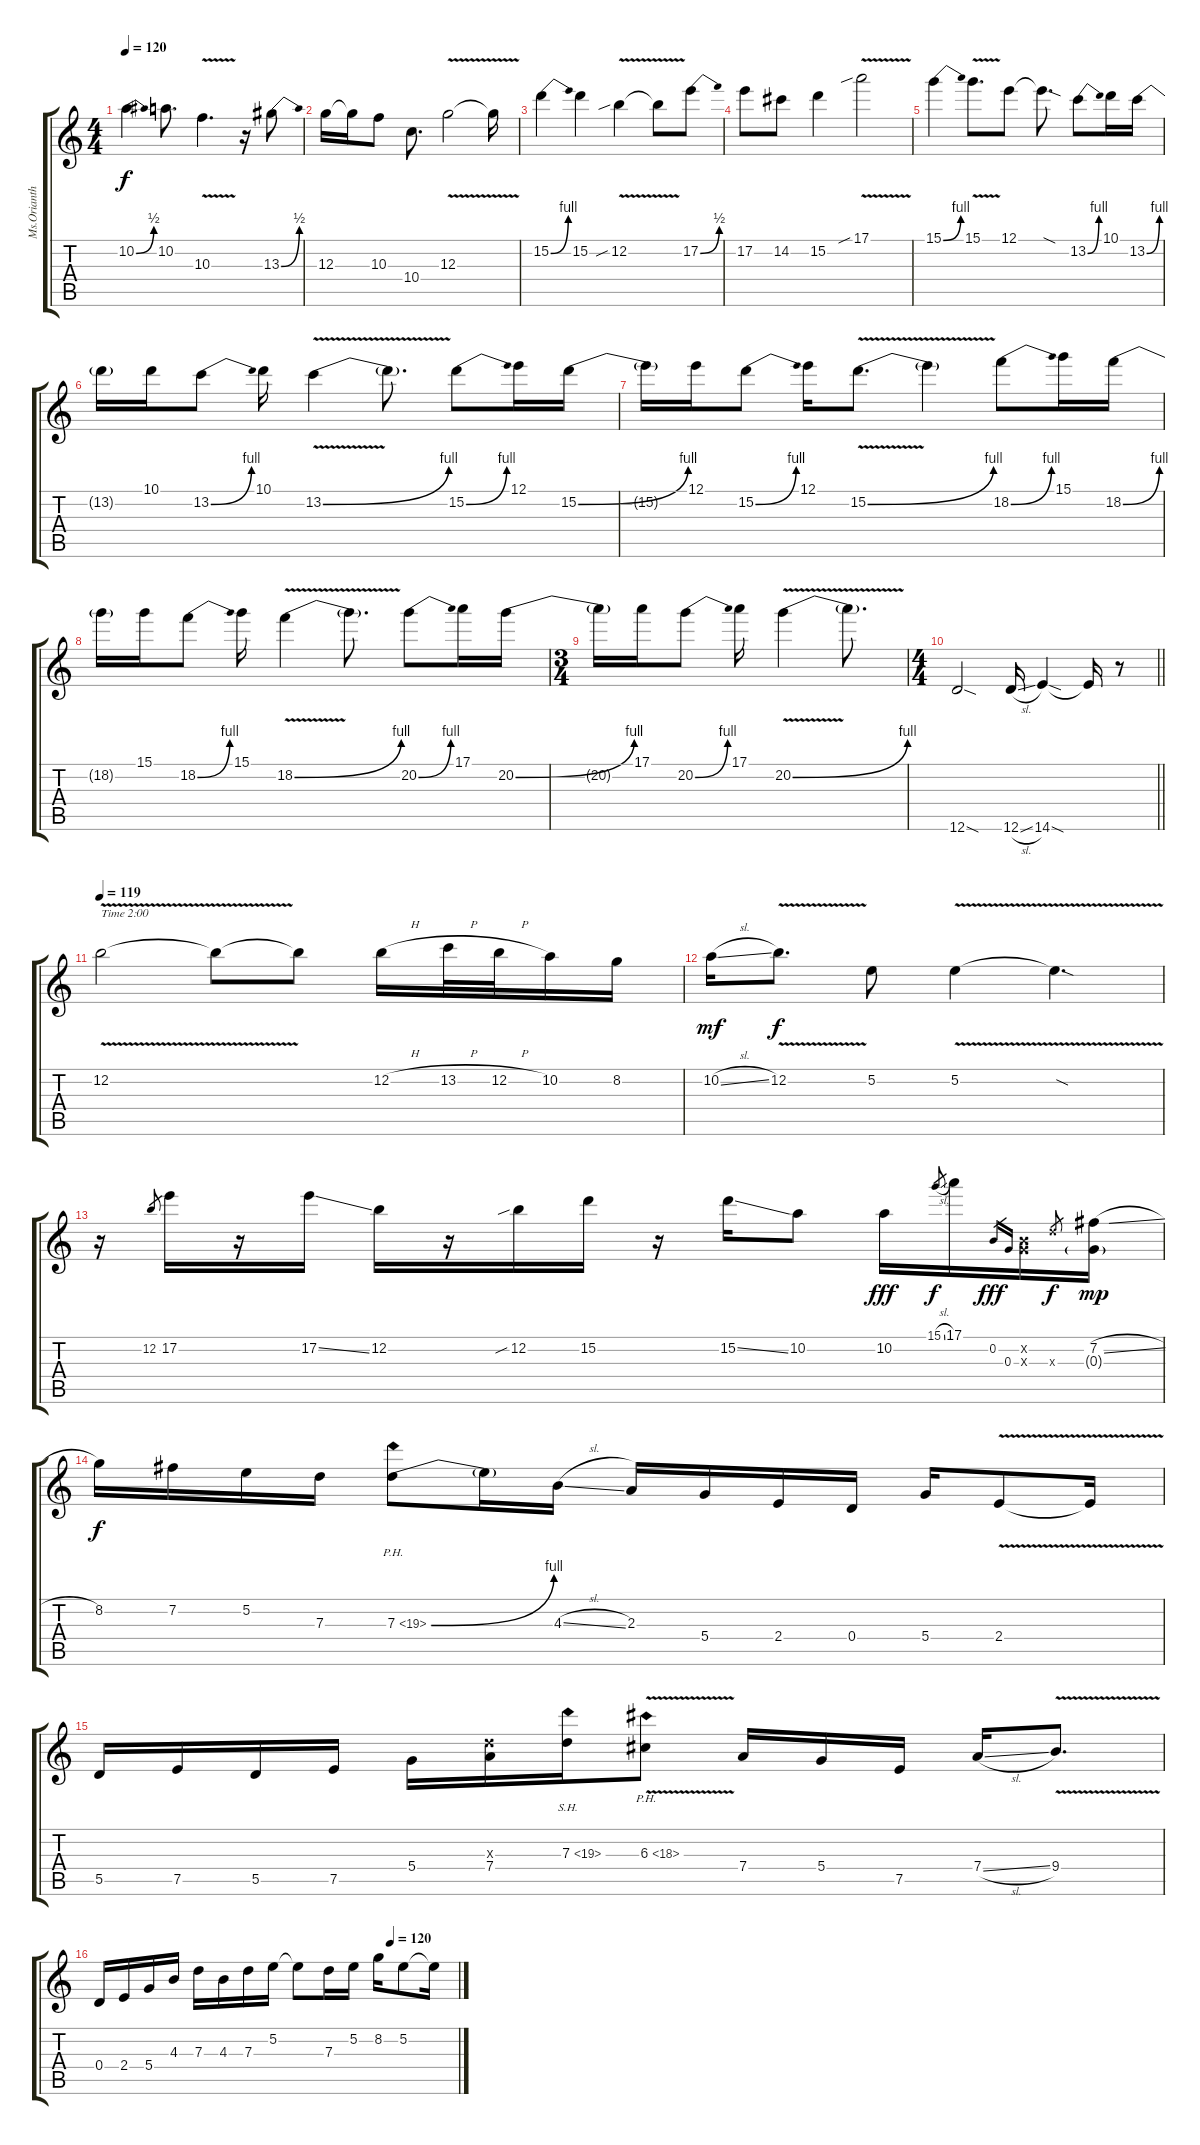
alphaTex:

\track ("Ms.Orianthi " "Ms.Orianth") {instrument overdrivenguitar}
\staff {score tabs}
\tuning (E4 B3 G3 D3 A2 D2) {hide}
\ts (4 4)
\tempo 120
\clef g2
\ks c
10.2{be (bend 0 0 60 2)}.4{dy f} 10.2.8{d} 10.3{v}.4{d} r.16 13.3{be (bend 0 0 60 2)}.8 |
12.3.16 12.3{t}.16 10.3.8 10.4.8{d} 12.3{v}.2 12.3{t}.16 |
15.2{be (bend 0 0 60 4)}.4 15.2.4 12.2{v sib}.4 12.2{t}.8 17.2{be (bend 0 0 60 2)}.8 |
17.2.8 14.2.8 15.2.4 17.1{v sib}.2 |
15.1{be (bend 0 0 60 4)}.4 15.1{v}.8{d} 12.1.8 12.1{sod t}.8{d} 13.2{be (bend 0 0 60 4)}.8 10.1.16 13.2{be (bend 0 0 60 4)}.16 |
13.2{t}.16 10.1.16 13.2{be (bend 0 0 60 4)}.8 10.1.16 13.2{be (bend 0 0 60 4) v}.4 13.2{t}.8{d} 15.2{be (bend 0 0 60 4)}.8 12.1.16 15.2{be (bend 0 0 60 4)}.16 |
15.2{t}.16 12.1.16 15.2{be (bend 0 0 60 4)}.8 12.1.16 15.2{be (bend 0 0 60 4) v}.8{d} 15.2{t}.4 18.2{be (bend 0 0 60 4)}.8 15.1.16 18.2{be (bend 0 0 60 4)}.16 |
18.2{t}.16 15.1.16 18.2{be (bend 0 0 60 4)}.8 15.1.16 18.2{be (bend 0 0 60 4) v}.4 18.2{t}.8{d} 20.2{be (bend 0 0 60 4)}.8 17.1.16 20.2{be (bend 0 0 60 4)}.16 |
\ts (3 4)
20.2{t}.16 17.1.16 20.2{be (bend 0 0 60 4)}.8 17.1.16 20.2{be (bend 0 0 60 4) v}.4 20.2{t}.8{d} |
\ts (4 4)
\barLineRight lightlight
12.6{sod}.2 12.6{sl}.16 14.6{sod}.4 14.6{t}.16 r.8 |
\section ("" "")
\tempo 119
12.2{v}.2{txt "Time 2:00" volume 16} 12.2{t}.8 12.2{t}.8 12.2{h}.16 13.2{h}.32 12.2{h}.32 10.2.16 8.2.16 |
10.2{sl}.16{dy mf} 12.2{v}.8{d dy f} 5.2.8 5.2{v}.4 5.2{sod t}.4{d} |
r.16 12.2.8{gr} 17.2.16 r.16 17.2{ss}.16 12.2.16 r.16 12.2{sib}.16 15.2.16 r.16 15.2{ss}.16 10.2.8 10.2.16{dy fff} 15.1{sl}.8{gr dy f} 17.1.16 0.2.16{gr dy fff} 0.3.16{gr} (0.2{x} 0.3{x}).16 7.3{x}.8{gr dy f} (7.2{sl} 0.3{g}).16{dy mp} |
8.2.16{dy f} 7.2.16 5.2.16 7.3.16 7.3{be (bend 0 0 60 4) ph 12}.8 7.3{t}.16 4.3{sl}.16 2.3.16 5.4.16 2.4.16 0.4.16 5.4.16 2.4{v}.8 2.4{t}.16 |
5.5.16 7.5.16 5.5.16 7.5.16 5.4.16 (7.3{x} 7.4).16 7.3{sh 12}.16 6.3{ph 12 v}.8 7.4.16 5.4.16 7.5.16 7.4{sl}.16 9.4{v}.8{d} |
\tempo (120 0.8125)
0.4.16 2.4.16 5.4.16 4.3.16 7.3.16 4.3.16 7.3.16 5.2.16 5.2{t}.8 7.3.16 5.2.16 8.2.16 5.2.8 5.2{t}.16
